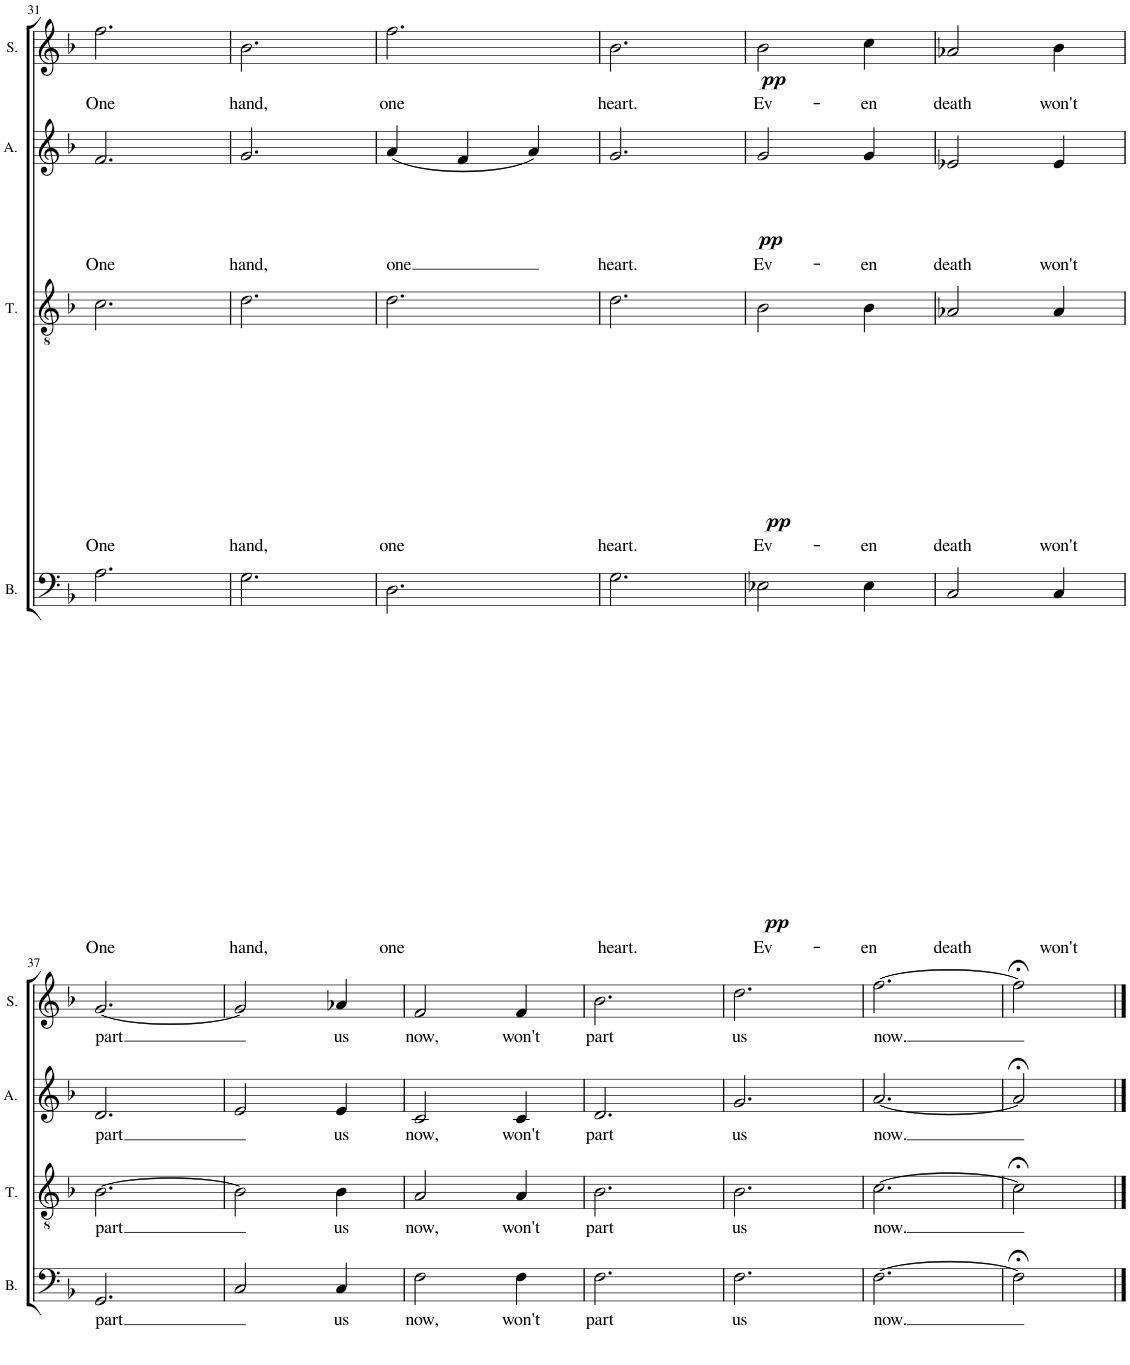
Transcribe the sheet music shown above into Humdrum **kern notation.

**kern	**text	**dynam	**kern	**text	**dynam	**kern	**text	**dynam	**kern	**text	**dynam
*part4	*part4	*part4	*part3	*part3	*part3	*part2	*part2	*part2	*part1	*part1	*part1
*staff4	*staff4	*staff4	*staff3	*staff3	*staff3	*staff2	*staff2	*staff2	*staff1	*staff1	*staff1
*I"Bass	*	*	*I"Tenor	*	*	*I"Alto	*	*	*I"Soprano	*	*
*I'B.	*	*	*I'T.	*	*	*I'A.	*	*	*I'S.	*	*
!!LO:PB:g=z
*clefF4	*	*	*clefGv2	*	*	*clefG2	*	*	*clefG2	*	*
*k[b-]	*	*	*k[b-]	*	*	*k[b-]	*	*	*k[b-]	*	*
*M3/4	*	*	*M3/4	*	*	*M3/4	*	*	*M3/4	*	*
=31	=31	=31	=31	=31	=31	=31	=31	=31	=31	=31	=31
!	!LO:LY:b	!	!	!LO:LY:b	!	!	!LO:LY:b	!	!	!LO:LY:b	!
2.A\	One	.	2.c\	One	.	2.f/	One	.	2.ff\	One	.
=32	=32	=32	=32	=32	=32	=32	=32	=32	=32	=32	=32
!	!LO:LY:b	!	!	!LO:LY:b	!	!	!LO:LY:b	!	!	!LO:LY:b	!
2.G\	hand,	.	2.d\	hand,	.	2.g/	hand,	.	2.b-\	hand,	.
=33	=33	=33	=33	=33	=33	=33	=33	=33	=33	=33	=33
!	!LO:LY:b	!	!	!LO:LY:b	!	!	!LO:LY:b	!	!	!LO:LY:b	!
2.D\	one	.	2.d\	one	.	(4a/	one	.	2.ff\	one	.
.	.	.	.	.	.	4f/	.	.	.	.	.
.	.	.	.	.	.	4a/)	.	.	.	.	.
=34	=34	=34	=34	=34	=34	=34	=34	=34	=34	=34	=34
!	!LO:LY:b	!	!	!LO:LY:b	!	!	!LO:LY:b	!	!	!LO:LY:b	!
2.G\	heart.	.	2.d\	heart.	.	2.g/	heart.	.	2.b-\	heart.	.
=35	=35	=35	=35	=35	=35	=35	=35	=35	=35	=35	=35
!	!LO:LY:b	!LO:DY:b	!	!LO:LY:b	!LO:DY:b	!	!LO:LY:b	!LO:DY:b	!	!LO:LY:b	!LO:DY:b
2E-X\	Ev-	pp	2B-\	Ev-	pp	2g/	Ev-	pp	2b-\	Ev-	pp
!	!LO:LY:b	!	!	!LO:LY:b	!	!	!LO:LY:b	!	!	!LO:LY:b	!
4E-\	-en	.	4B-\	-en	.	4g/	-en	.	4cc\	-en	.
=36	=36	=36	=36	=36	=36	=36	=36	=36	=36	=36	=36
!	!LO:LY:b	!	!	!LO:LY:b	!	!	!LO:LY:b	!	!	!LO:LY:b	!
2C/	death	.	2A-X/	death	.	2e-X/	death	.	2a-X/	death	.
!	!LO:LY:b	!	!	!LO:LY:b	!	!	!LO:LY:b	!	!	!LO:LY:b	!
4C/	won't	.	4A-/	won't	.	4e-/	won't	.	4b-\	won't	.
!!LO:LB:g=z
=37	=37	=37	=37	=37	=37	=37	=37	=37	=37	=37	=37
!	!LO:LY:b	!	!	!LO:LY:b	!	!	!LO:LY:b	!	!	!LO:LY:b	!
2.GG/	part	.	[2.B-\	part	.	2.d/	part	.	[2.g/	part	.
=38	=38	=38	=38	=38	=38	=38	=38	=38	=38	=38	=38
2C/	.	.	2B-\]	.	.	2e/	.	.	2g/]	.	.
!	!LO:LY:b	!	!	!LO:LY:b	!	!	!LO:LY:b	!	!	!LO:LY:b	!
4C/	us	.	4B-\	us	.	4e/	us	.	4a-X/	us	.
=39	=39	=39	=39	=39	=39	=39	=39	=39	=39	=39	=39
!	!LO:LY:b	!	!	!LO:LY:b	!	!	!LO:LY:b	!	!	!LO:LY:b	!
2F\	now,	.	2A/	now,	.	2c/	now,	.	2f/	now,	.
!	!LO:LY:b	!	!	!LO:LY:b	!	!	!LO:LY:b	!	!	!LO:LY:b	!
4F\	won't	.	4A/	won't	.	4c/	won't	.	4f/	won't	.
=40	=40	=40	=40	=40	=40	=40	=40	=40	=40	=40	=40
!	!LO:LY:b	!	!	!LO:LY:b	!	!	!LO:LY:b	!	!	!LO:LY:b	!
2.F\	part	.	2.B-\	part	.	2.d/	part	.	2.b-\	part	.
=41	=41	=41	=41	=41	=41	=41	=41	=41	=41	=41	=41
!	!LO:LY:b	!	!	!LO:LY:b	!	!	!LO:LY:b	!	!	!LO:LY:b	!
2.F\	us	.	2.B-\	us	.	2.g/	us	.	2.dd\	us	.
=42	=42	=42	=42	=42	=42	=42	=42	=42	=42	=42	=42
!	!LO:LY:b	!	!	!LO:LY:b	!	!	!LO:LY:b	!	!	!LO:LY:b	!
[2.F\	now.	.	[2.c\	now.	.	[2.a/	now.	.	[2.ff\	now.	.
=43	=43	=43	=43	=43	=43	=43	=43	=43	=43	=43	=43
2F;<\]	.	.	2c;<\]	.	.	2a;</]	.	.	2ff;<\]	.	.
==	==	==	==	==	==	==	==	==	==	==	==
*-	*-	*-	*-	*-	*-	*-	*-	*-	*-	*-	*-
